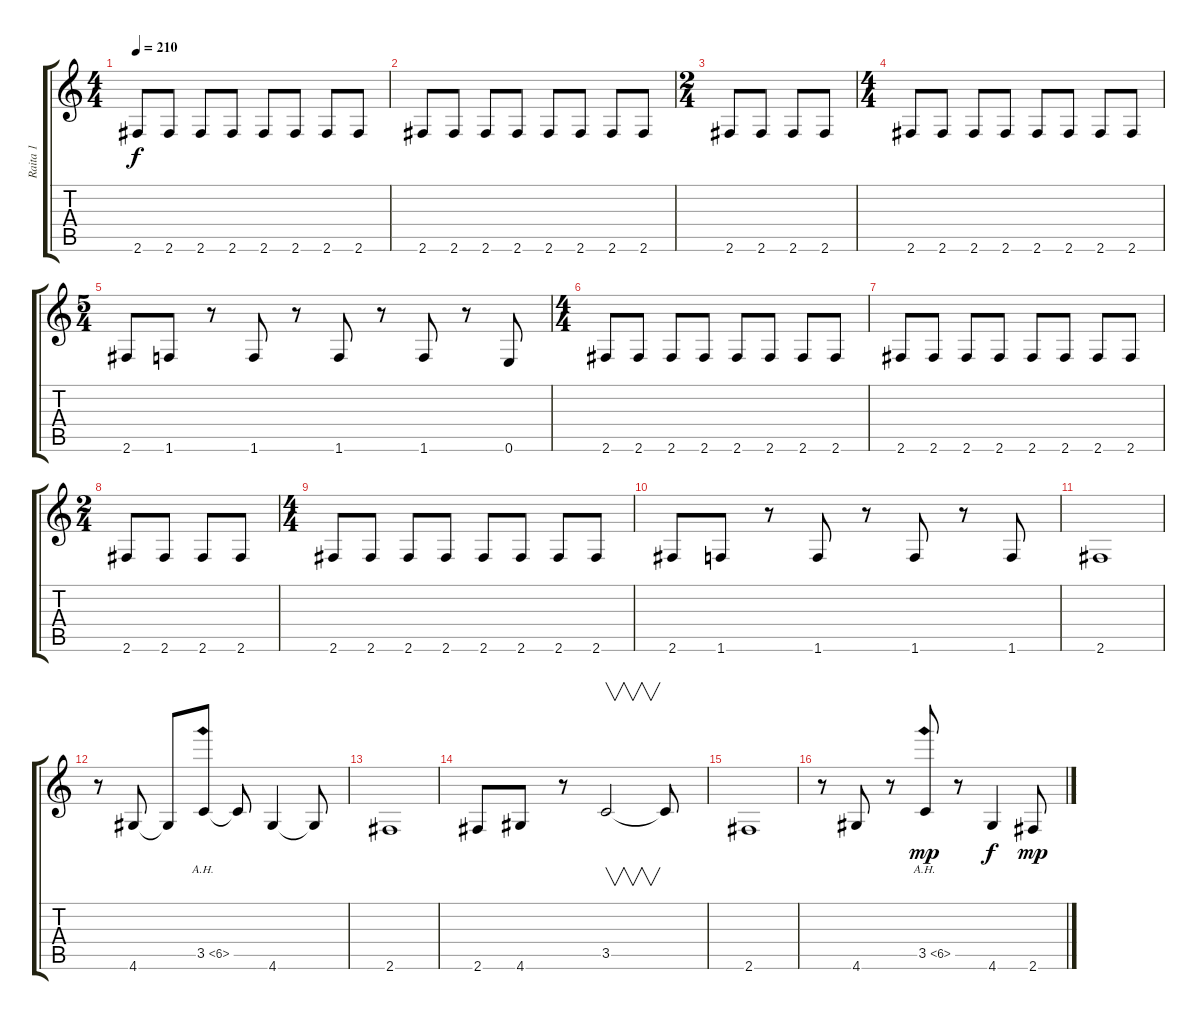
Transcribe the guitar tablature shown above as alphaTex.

\track ("Raita 1" "Raita 1") {instrument distortionguitar}
\staff {score tabs}
\tuning (E4 B3 G3 D3 A2 E2) {hide}
\ts (4 4)
\tempo 210
\clef g2
\ks c
2.6.8{dy f} 2.6.8 2.6.8 2.6.8 2.6.8 2.6.8 2.6.8 2.6.8 |
2.6.8 2.6.8 2.6.8 2.6.8 2.6.8 2.6.8 2.6.8 2.6.8 |
\ts (2 4)
2.6.8 2.6.8 2.6.8 2.6.8 |
\ts (4 4)
2.6.8 2.6.8 2.6.8 2.6.8 2.6.8 2.6.8 2.6.8 2.6.8 |
\ts (5 4)
2.6.8 1.6.8 r.8 1.6.8 r.8 1.6.8 r.8 1.6.8 r.8 0.6.8 |
\ts (4 4)
2.6.8 2.6.8 2.6.8 2.6.8 2.6.8 2.6.8 2.6.8 2.6.8 |
2.6.8 2.6.8 2.6.8 2.6.8 2.6.8 2.6.8 2.6.8 2.6.8 |
\ts (2 4)
2.6.8 2.6.8 2.6.8 2.6.8 |
\ts (4 4)
2.6.8 2.6.8 2.6.8 2.6.8 2.6.8 2.6.8 2.6.8 2.6.8 |
2.6.8 1.6.8 r.8 1.6.8 r.8 1.6.8 r.8 1.6.8 |
2.6.1 |
r.8 4.6.8 4.6{t}.8 3.5{ah 3}.8 3.5{t}.8 4.6.4 4.6{t}.8 |
2.6.1 |
2.6.8 4.6.8 r.8 3.5.2{v} 3.5{t}.8 |
2.6.1 |
r.8 4.6.8 r.8 3.5{ah 3}.8{dy mp} r.8 4.6.4{dy f} 2.6.8{dy mp}
